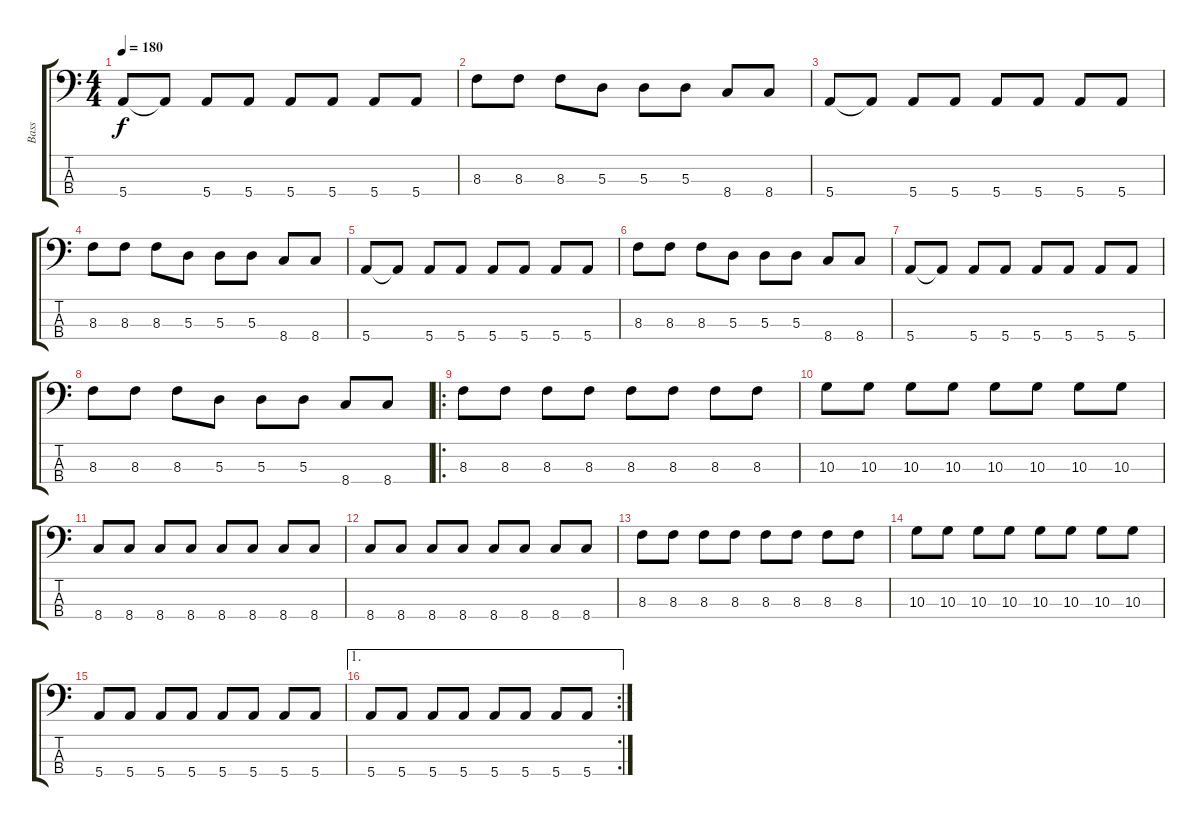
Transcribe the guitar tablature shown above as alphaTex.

\track ("Bass" "Bass") {instrument electricbasspick}
\staff {score tabs}
\tuning (G2 D2 A1 E1) {hide}
\ts (4 4)
\tempo 180
\clef f4
\ks c
5.4.8{dy f} 5.4{t}.8 5.4.8 5.4.8 5.4.8 5.4.8 5.4.8 5.4.8 |
8.3.8 8.3.8 8.3.8 5.3.8 5.3.8 5.3.8 8.4.8 8.4.8 |
5.4.8 5.4{t}.8 5.4.8 5.4.8 5.4.8 5.4.8 5.4.8 5.4.8 |
8.3.8 8.3.8 8.3.8 5.3.8 5.3.8 5.3.8 8.4.8 8.4.8 |
5.4.8 5.4{t}.8 5.4.8 5.4.8 5.4.8 5.4.8 5.4.8 5.4.8 |
8.3.8 8.3.8 8.3.8 5.3.8 5.3.8 5.3.8 8.4.8 8.4.8 |
5.4.8 5.4{t}.8 5.4.8 5.4.8 5.4.8 5.4.8 5.4.8 5.4.8 |
8.3.8 8.3.8 8.3.8 5.3.8 5.3.8 5.3.8 8.4.8 8.4.8 |
\ro
8.3.8 8.3.8 8.3.8 8.3.8 8.3.8 8.3.8 8.3.8 8.3.8 |
10.3.8 10.3.8 10.3.8 10.3.8 10.3.8 10.3.8 10.3.8 10.3.8 |
8.4.8 8.4.8 8.4.8 8.4.8 8.4.8 8.4.8 8.4.8 8.4.8 |
8.4.8 8.4.8 8.4.8 8.4.8 8.4.8 8.4.8 8.4.8 8.4.8 |
8.3.8 8.3.8 8.3.8 8.3.8 8.3.8 8.3.8 8.3.8 8.3.8 |
10.3.8 10.3.8 10.3.8 10.3.8 10.3.8 10.3.8 10.3.8 10.3.8 |
5.4.8 5.4.8 5.4.8 5.4.8 5.4.8 5.4.8 5.4.8 5.4.8 |
\ae 1
\rc 2
5.4.8 5.4.8 5.4.8 5.4.8 5.4.8 5.4.8 5.4.8 5.4.8
